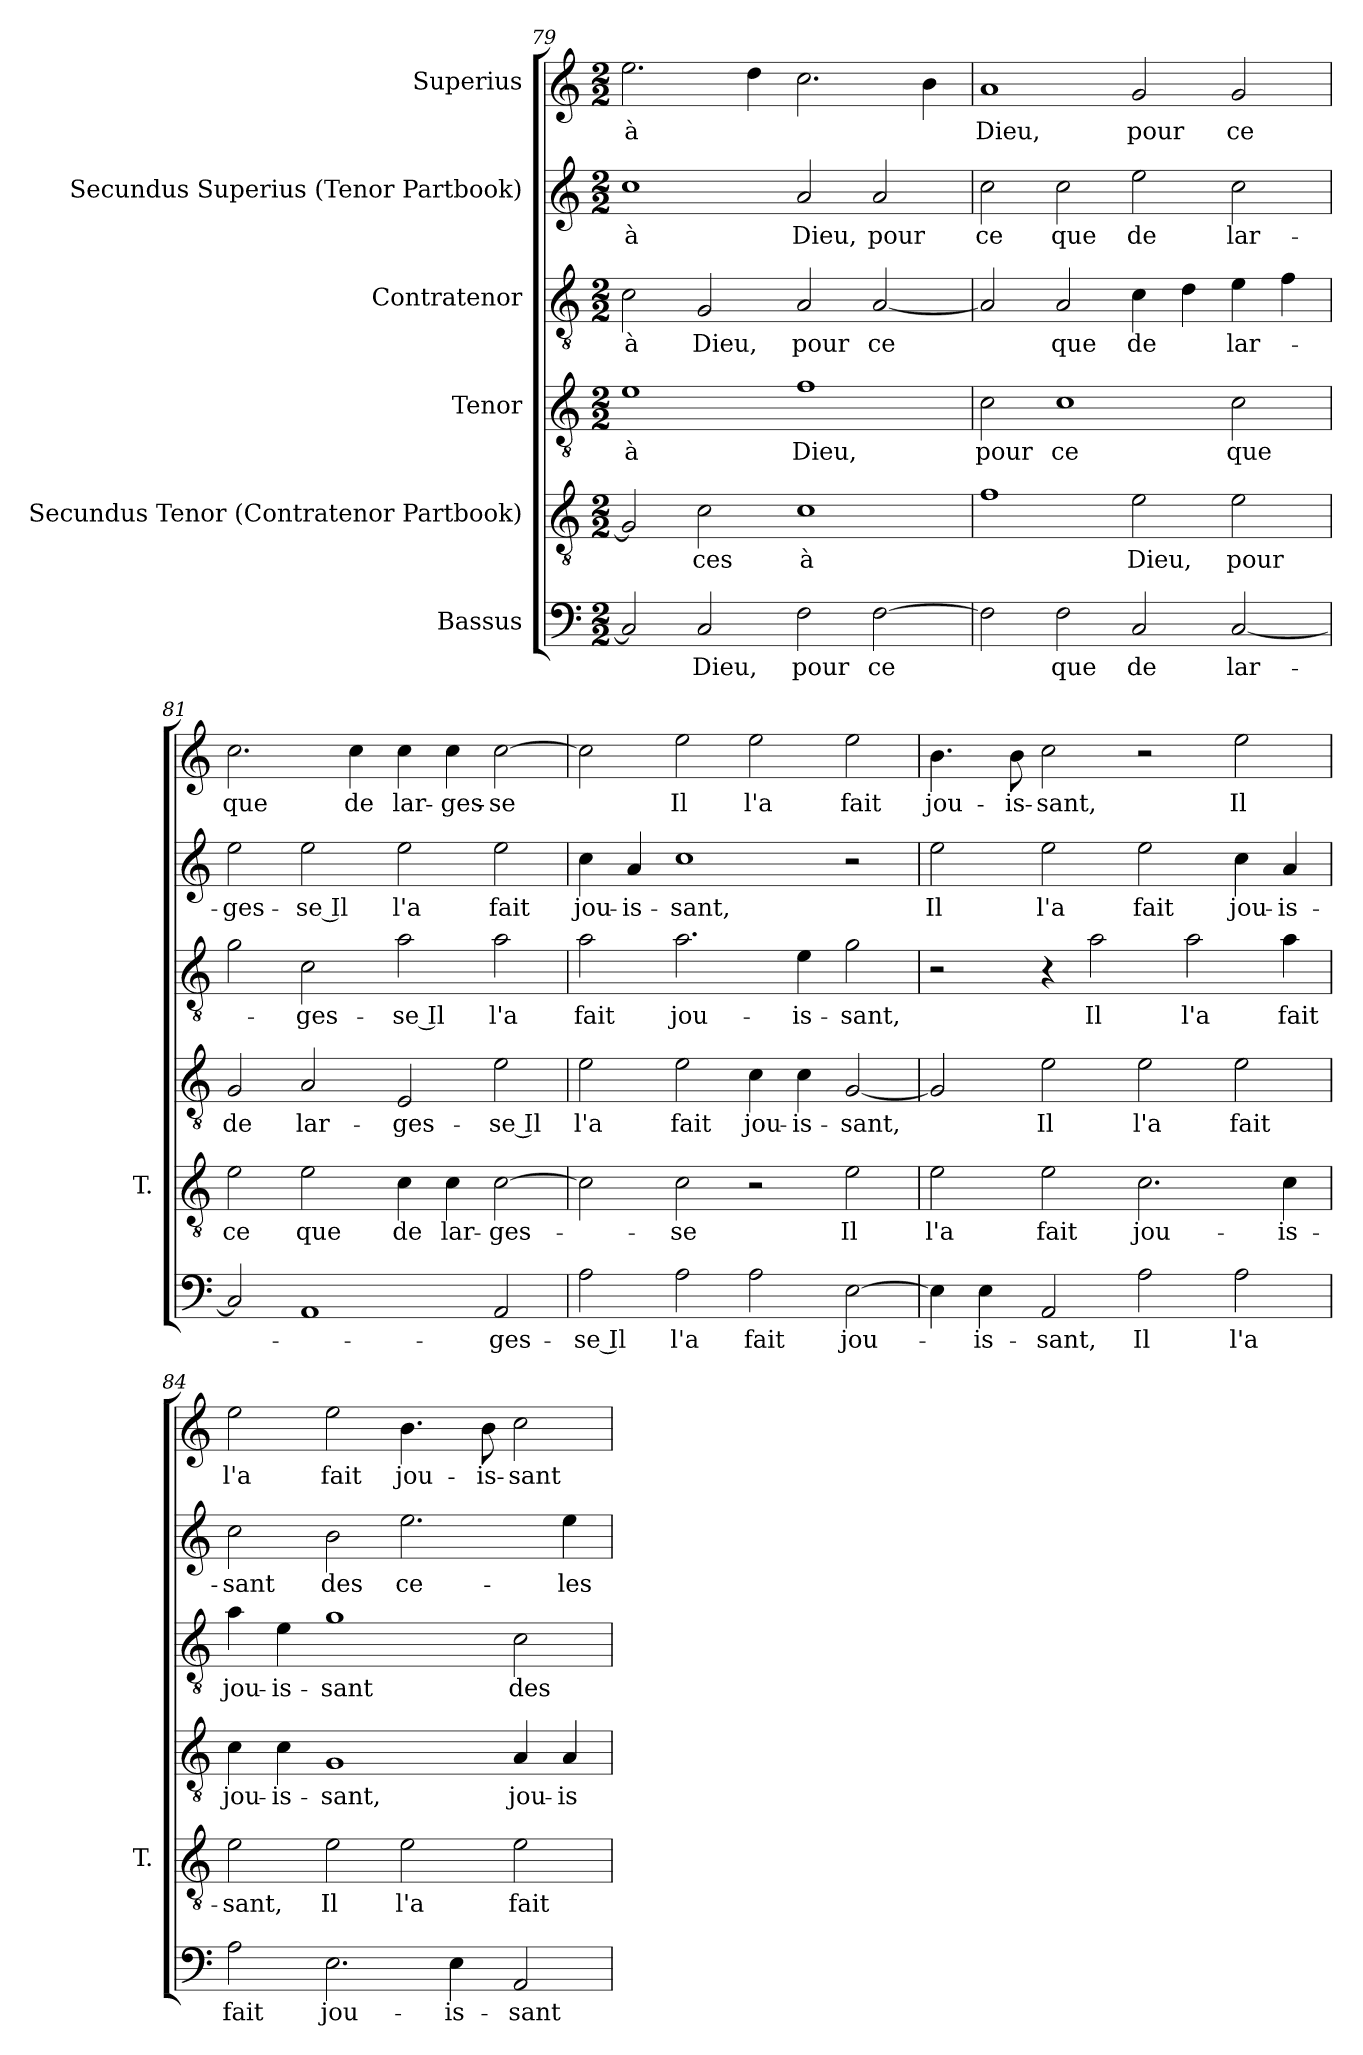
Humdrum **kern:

**kern	**text	**kern	**text	**kern	**text	**kern	**text	**kern	**text	**kern	**text
*part6	*part6	*part5	*part5	*part4	*part4	*part3	*part3	*part2	*part2	*part1	*part1
*staff6	*staff6	*staff5	*staff5	*staff4	*staff4	*staff3	*staff3	*staff2	*staff2	*staff1	*staff1
*I"Bassus	*	*I"Secundus Tenor (Contratenor Partbook)	*	*I"Tenor	*	*I"Contratenor	*	*I"Secundus Superius (Tenor Partbook)	*	*I"Superius	*
*	*	*I'T.	*	*	*	*	*	*	*	*	*
!!LO:LB:g=z
*clefF4	*	*clefGv2	*	*clefGv2	*	*clefGv2	*	*clefG2	*	*clefG2	*
*	*	*ITrd7c12	*	*ITrd7c12	*	*ITrd7c12	*	*	*	*	*
*k[]	*	*k[]	*	*k[]	*	*k[]	*	*k[]	*	*k[]	*
*C:	*	*C:	*	*C:	*	*C:	*	*C:	*	*C:	*
*M2/2	*	*M2/2	*	*M2/2	*	*M2/2	*	*M2/2	*	*M2/2	*
=79	=79	=79	=79	=79	=79	=79	=79	=79	=79	=79	=79
2C/]	.	2GG/]	.	1E\	à	2C\	à	1cc\	à	2.ee\	à
2C/	Dieu,	2C\	-ces	.	.	2GG/	Dieu,	.	.	.	.
.	.	.	.	.	.	.	.	.	.	4dd\	.
2F\	pour	1C\	à	1F\	Dieu,	2AA/	pour	2a/	Dieu,	2.cc\	.
[2F\	ce	.	.	.	.	[2AA/	ce	2a/	pour	.	.
.	.	.	.	.	.	.	.	.	.	4b\	.
=80	=80	=80	=80	=80	=80	=80	=80	=80	=80	=80	=80
2F\]	.	1F\	.	2C\	pour	2AA/]	.	2cc\	ce	1a/	Dieu,
2F\	que	.	.	1C\	ce	2AA/	que	2cc\	que	.	.
2C/	de	2E\	Dieu,	.	.	4C\	de	2ee\	de	2g/	pour
.	.	.	.	.	.	4D\	.	.	.	.	.
[2C/	lar-	2E\	pour	2C\	que	4E\	lar-	2cc\	lar-	2g/	ce
.	.	.	.	.	.	4F\	.	.	.	.	.
=81	=81	=81	=81	=81	=81	=81	=81	=81	=81	=81	=81
2C/]	.	2E\	ce	2GG/	de	2G\	.	2ee\	-ges-	2.cc\	que
1AA/	.	2E\	que	2AA/	lar-	2C\	-ges-	2ee\	-se Il	.	.
.	.	.	.	.	.	.	.	.	.	4cc\	de
.	.	4C\	de	2EE/	-ges-	2A\	-se Il	2ee\	l'a	4cc\	lar-
.	.	4C\	lar-	.	.	.	.	.	.	4cc\	-ges-
2AA/	-ges-	[2C\	-ges-	2E\	-se Il	2A\	l'a	2ee\	fait	[2cc\	-se
!!LO:LB:g=z
=82	=82	=82	=82	=82	=82	=82	=82	=82	=82	=82	=82
2A\	-se Il	2C\]	.	2E\	l'a	2A\	fait	4cc\	jou-	2cc\]	.
.	.	.	.	.	.	.	.	4a/	-is-	.	.
2A\	l'a	2C\	-se	2E\	fait	2.A\	jou-	1cc\	-sant,	2ee\	Il
2A\	fait	2r	.	4C\	jou-	.	.	.	.	2ee\	l'a
.	.	.	.	4C\	-is-	4E\	-is-	.	.	.	.
[2E\	jou-	2E\	Il	[2GG/	-sant,	2G\	-sant,	2r	.	2ee\	fait
=83	=83	=83	=83	=83	=83	=83	=83	=83	=83	=83	=83
4E\]	.	2E\	l'a	2GG/]	.	2r	.	2ee\	Il	4.b\	jou-
4E\	-is-	.	.	.	.	.	.	.	.	.	.
.	.	.	.	.	.	.	.	.	.	8b\	-is-
2AA/	-sant,	2E\	fait	2E\	Il	4r	.	2ee\	l'a	2cc\	-sant,
.	.	.	.	.	.	2A\	Il	.	.	.	.
2A\	Il	2.C\	jou-	2E\	l'a	.	.	2ee\	fait	2r	.
.	.	.	.	.	.	2A\	l'a	.	.	.	.
2A\	l'a	.	.	2E\	fait	.	.	4cc\	jou-	2ee\	Il
.	.	4C\	-is-	.	.	4A\	fait	4a/	-is-	.	.
=84	=84	=84	=84	=84	=84	=84	=84	=84	=84	=84	=84
2A\	fait	2E\	-sant,	4C\	jou-	4A\	jou-	2cc\	-sant	2ee\	l'a
.	.	.	.	4C\	-is-	4E\	-is-	.	.	.	.
2.E\	jou-	2E\	Il	1GG/	-sant,	1G\	-sant	2b\	des	2ee\	fait
.	.	2E\	l'a	.	.	.	.	2.ee\	ce-	4.b\	jou-
4E\	-is-	.	.	.	.	.	.	.	.	.	.
.	.	.	.	.	.	.	.	.	.	8b\	-is-
2AA/	-sant	2E\	fait	4AA/	jou-	2C\	des	.	.	2cc\	-sant
.	.	.	.	4AA/	-is-	.	.	4ee\	-les-	.	.
=	=	=	=	=	=	=	=	=	=	=	=
*-	*-	*-	*-	*-	*-	*-	*-	*-	*-	*-	*-
